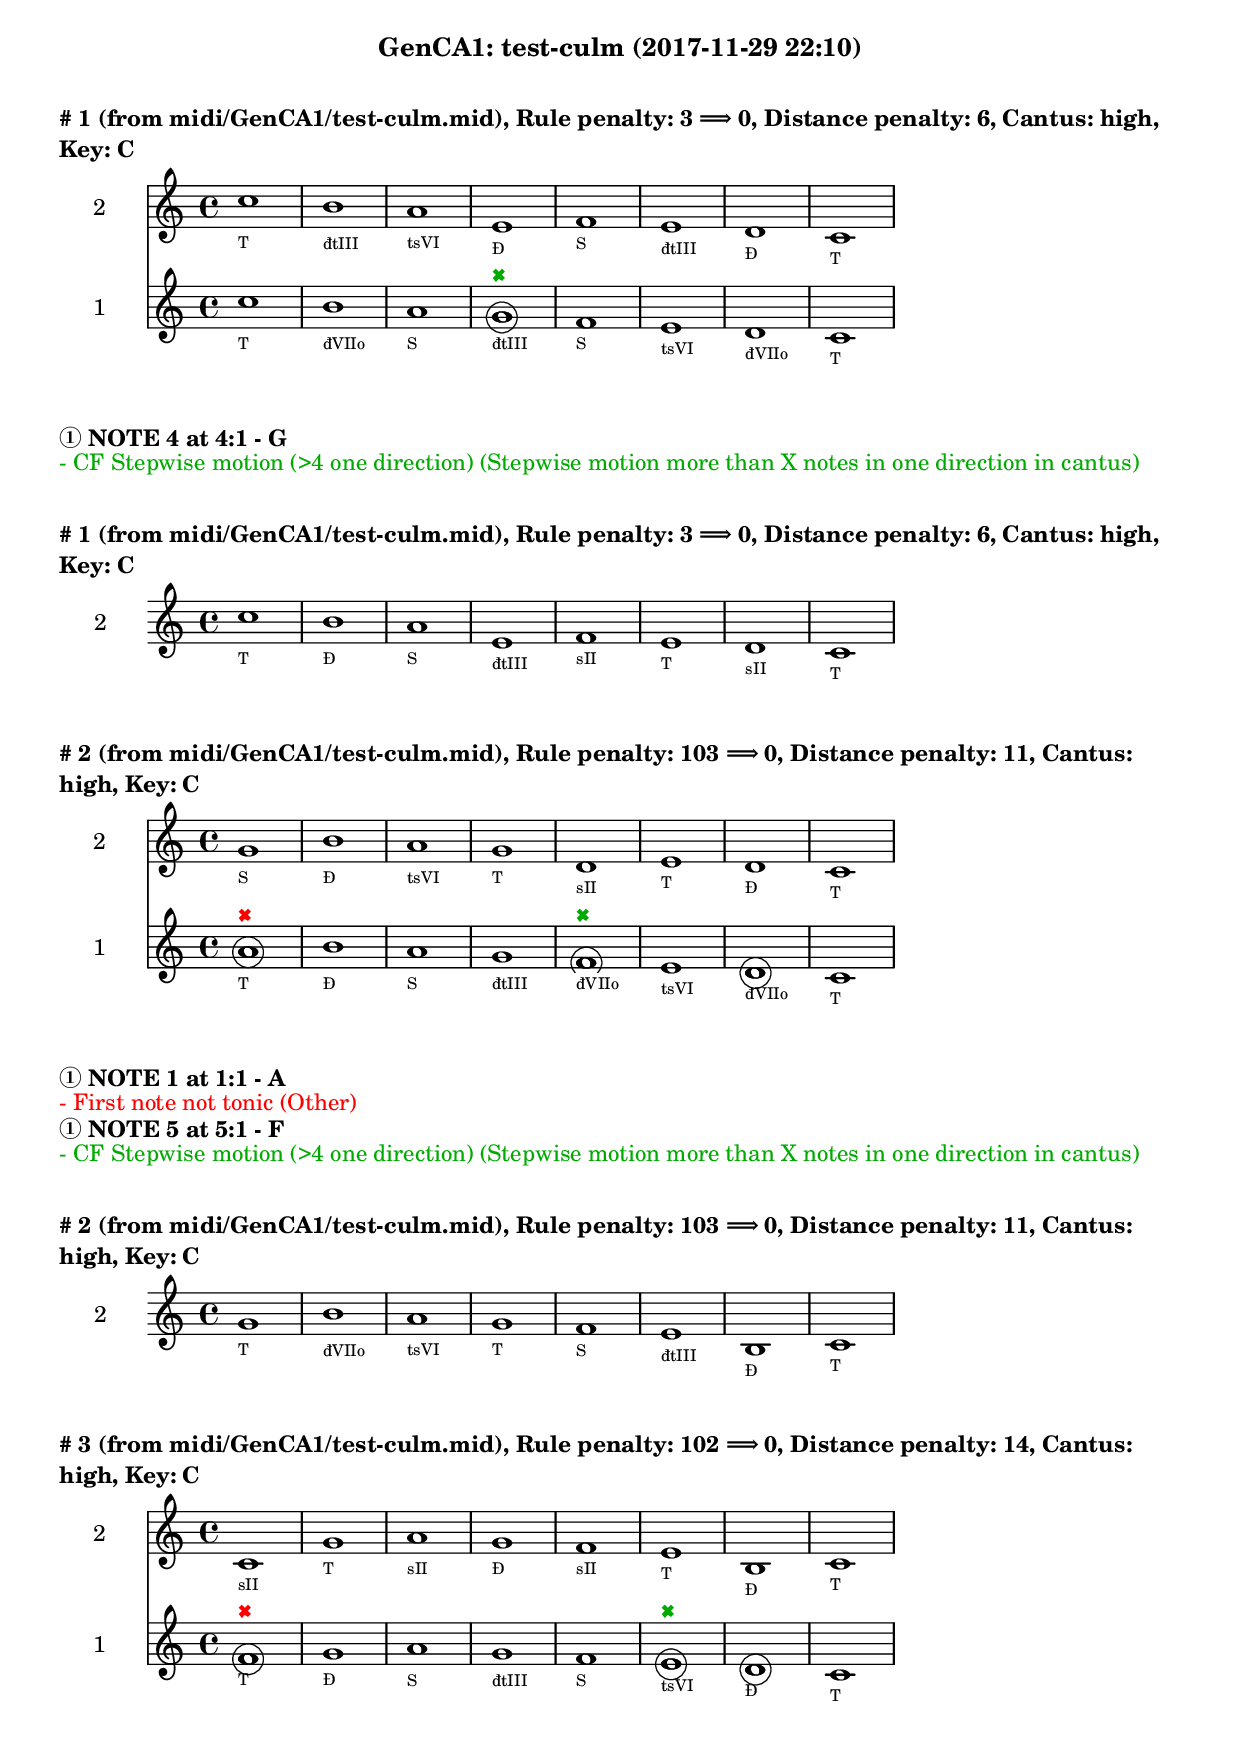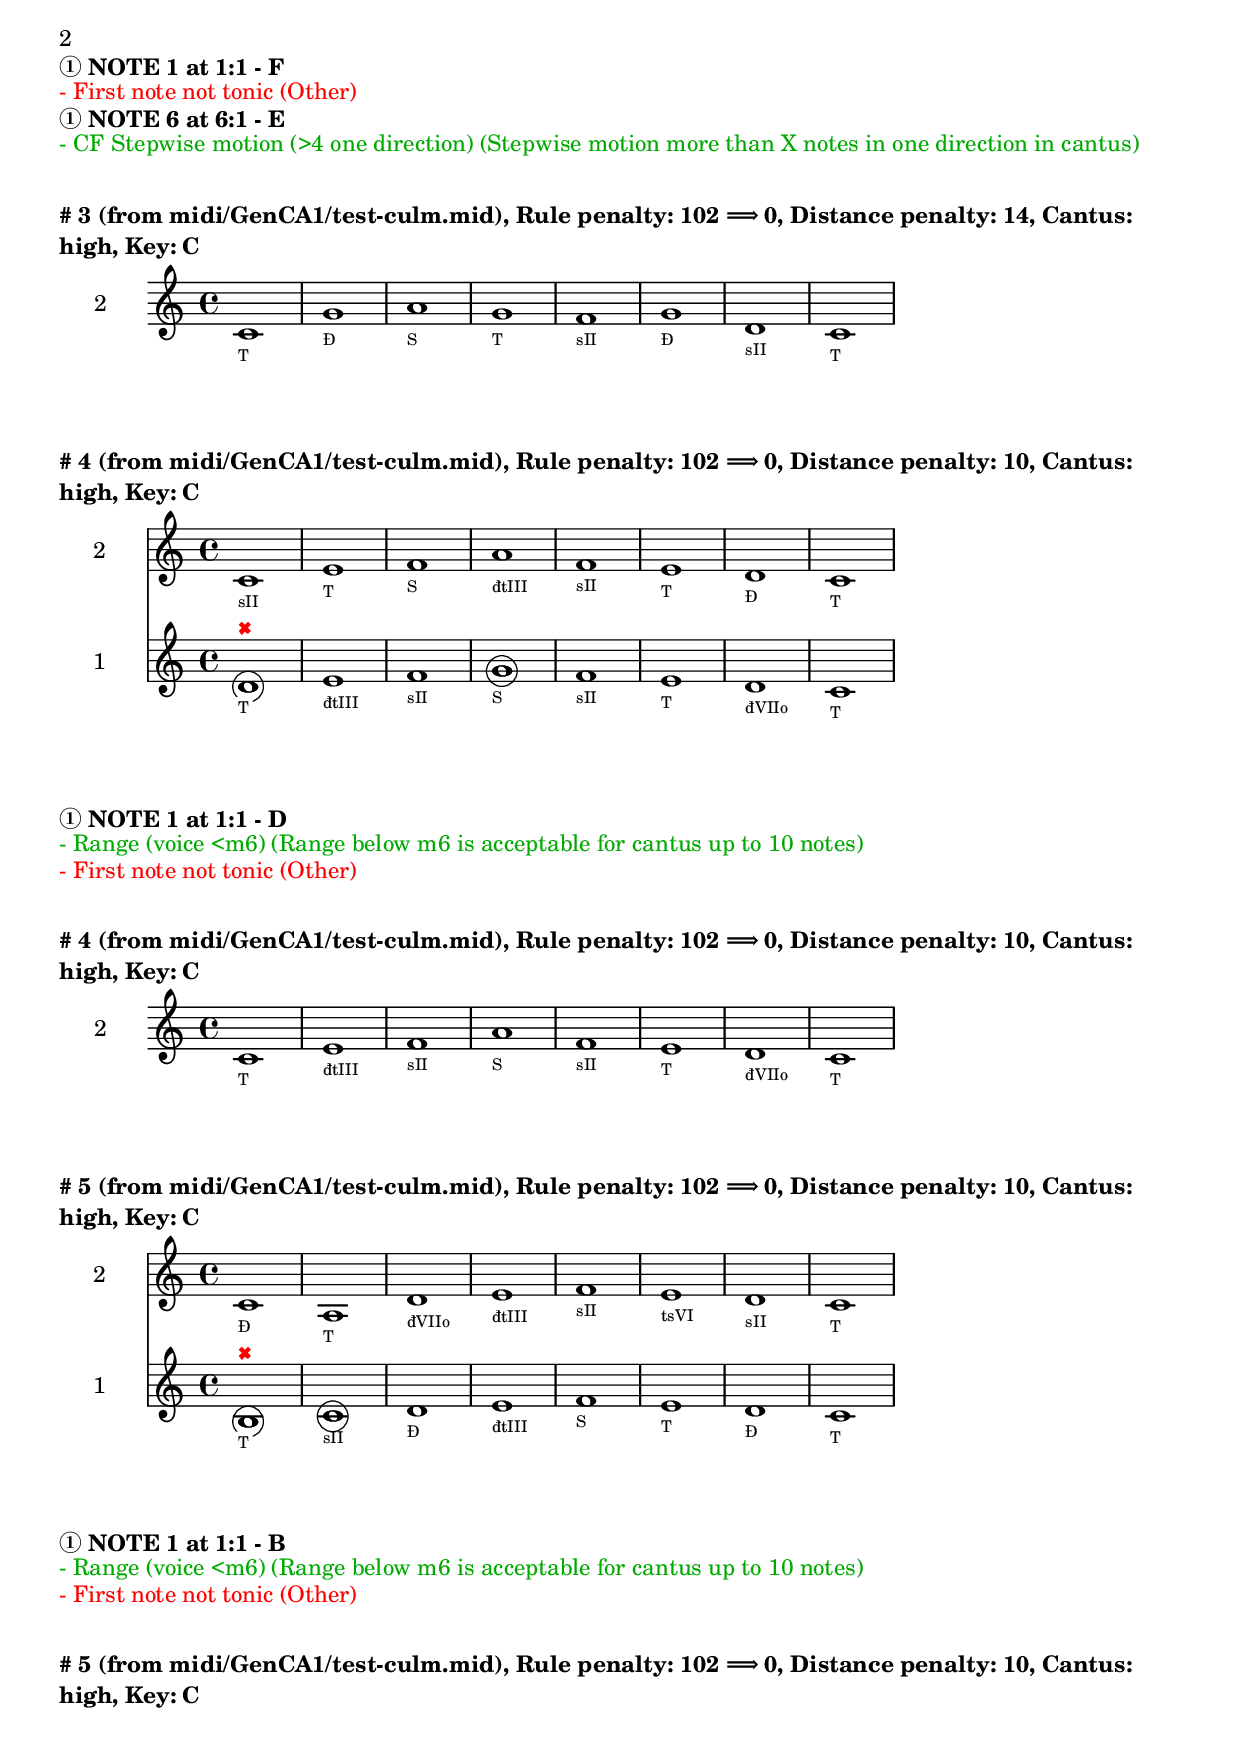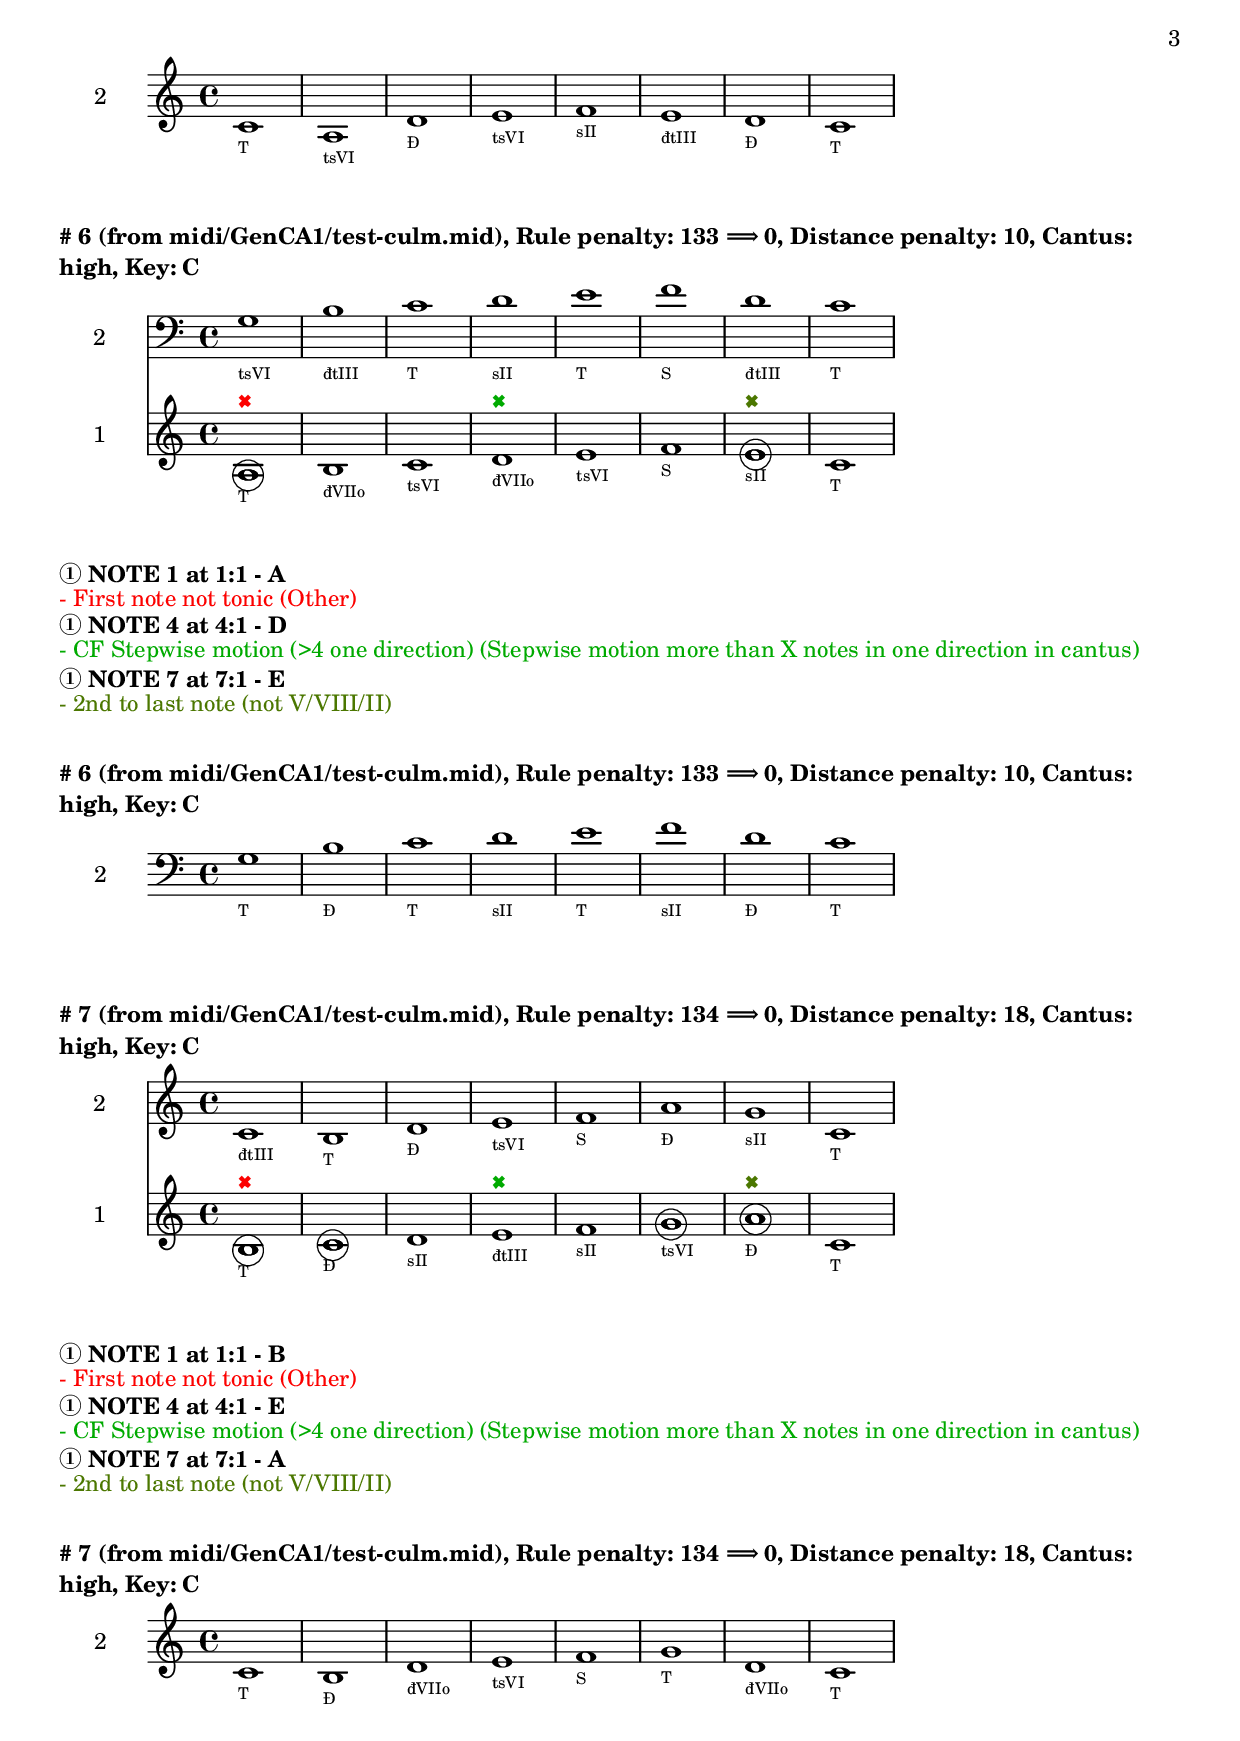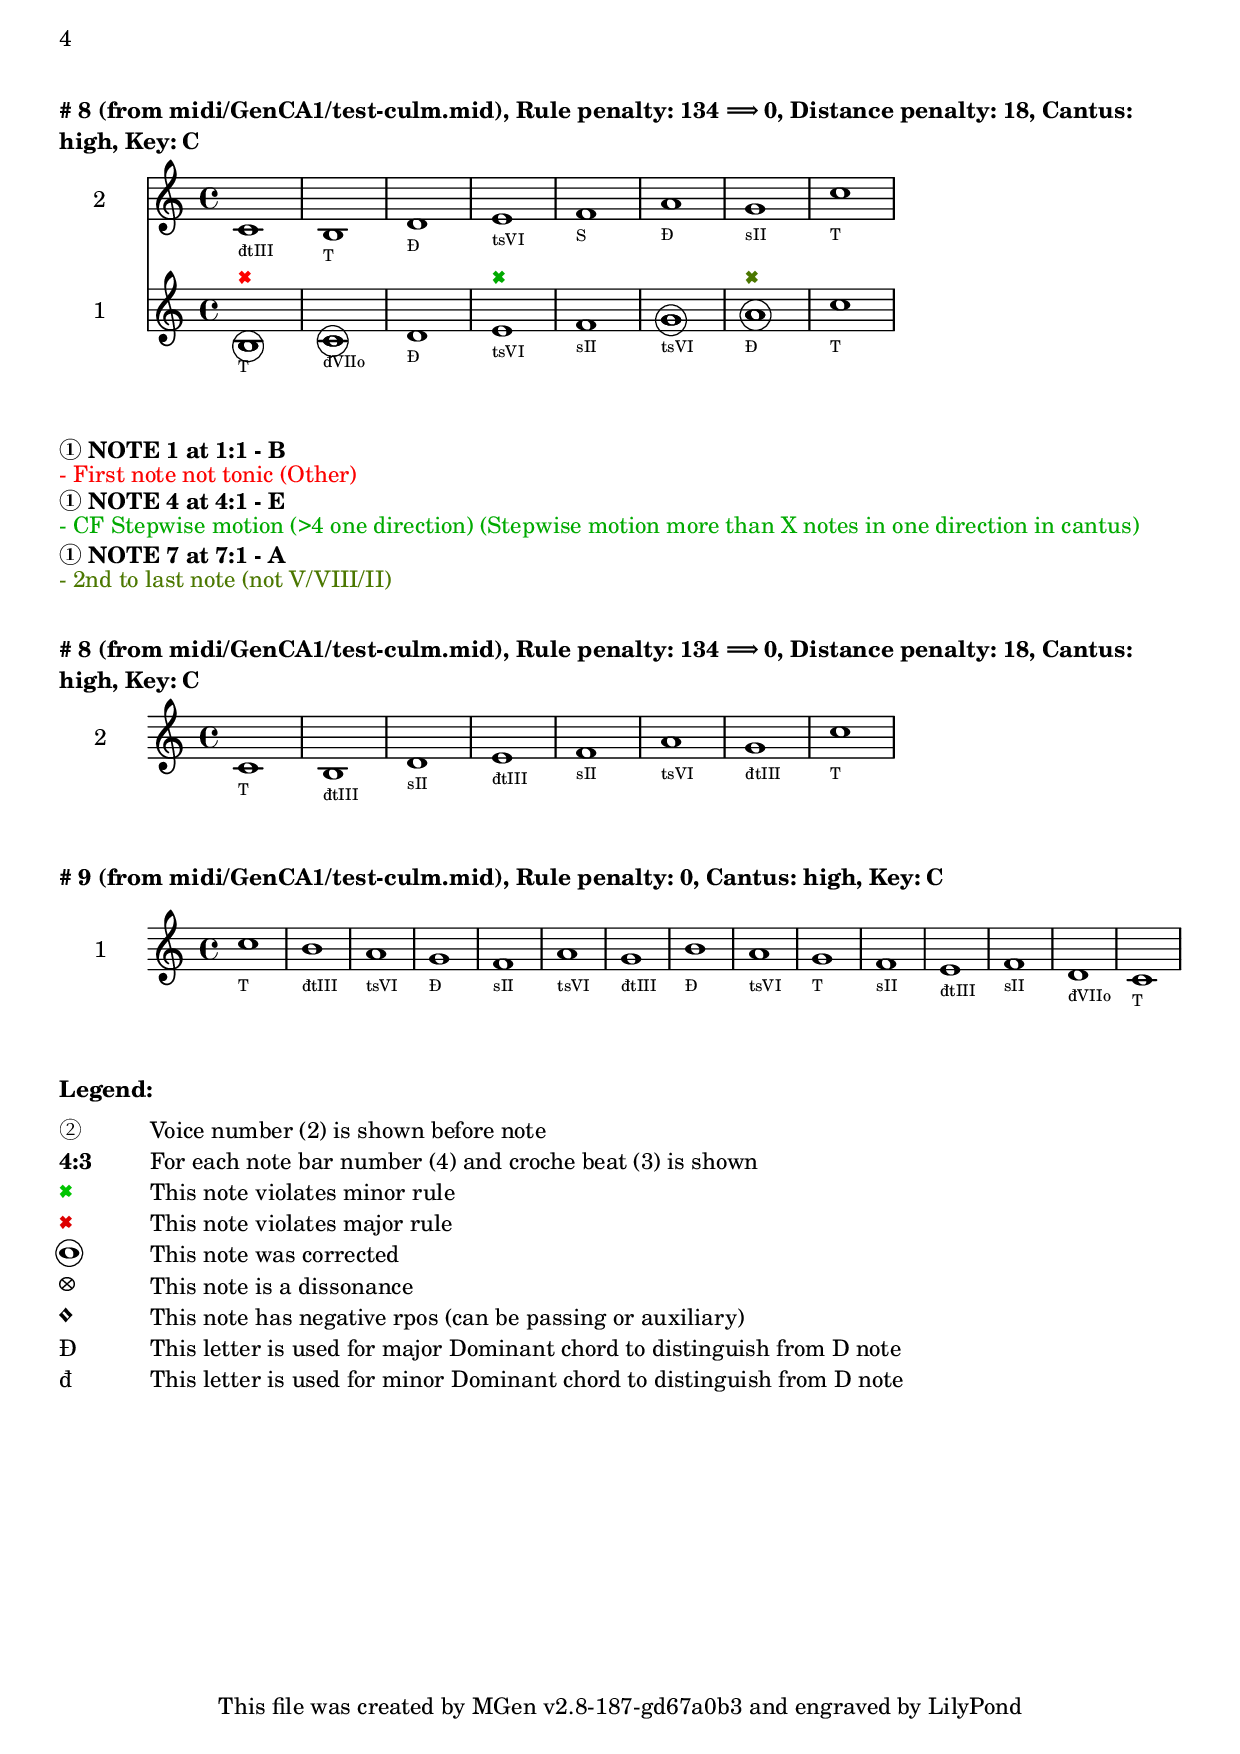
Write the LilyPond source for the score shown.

\version "2.18.2"
\language "english"
\paper { #(include-special-characters) }
circle =
\once \override NoteHead.stencil = #(lambda (grob)
    (let* ((note (ly:note-head::print grob))
           (combo-stencil (ly:stencil-add
               note
               (circle-stencil note 0.1 0.4))))
          (ly:make-stencil (ly:stencil-expr combo-stencil)
            (ly:stencil-extent note X)
            (ly:stencil-extent note Y))))
speakOn = {
  \override Stem.stencil =
    #(lambda (grob)
       (let* ((x-parent (ly:grob-parent grob X))
              (is-rest? (ly:grob? (ly:grob-object x-parent 'rest))))
         (if is-rest?
             empty-stencil
             (ly:stencil-combine-at-edge
              (ly:stem::print grob)
              Y
              (- (ly:grob-property grob 'direction))
              (grob-interpret-markup grob
                                     (markup #:center-align #:fontsize -4
                                             #:musicglyph "noteheads.s2cross"))
              -2.3))))
}

speakOff = {
  \revert Stem.stencil
  \revert Flag.stencil
}

#(define-markup-command (on-color layout props color arg) (color? markup?)
   (let* ((stencil (interpret-markup layout props arg))
          (X-ext (ly:stencil-extent stencil X))
          (Y-ext (ly:stencil-extent stencil Y)))
     (ly:stencil-add (ly:make-stencil
                      (list 'color color
                        (ly:stencil-expr (ly:round-filled-box X-ext Y-ext 0))
                        X-ext Y-ext)) stencil)))

\header {
  subtitle = "GenCA1: test-culm (2017-11-29 22:10)"
}

\markup \wordwrap \bold {
      \vspace #2
"#"1 (from midi/GenCA1/test-culm.mid), Rule penalty: 3  \char ##x27F9  0, Distance penalty: 6, Cantus: high, Key: C
}
<<
\new Staff {
  \set Staff.instrumentName = #"2"
  \clef "treble" \key c \major  \accidentalStyle modern-cautionary
  \time 4/4
  % \set Score.barNumberVisibility = #(every-nth-bar-number-visible 4)
  % \override Score.BarNumber.break-visibility = ##(#f #t #t)
  \new Voice \with {
  	\remove "Note_heads_engraver"
  	\consists "Completion_heads_engraver"
  	\remove "Rest_engraver"
  	\consists "Completion_rest_engraver"
  }

  {  \speakOff \revert NoteHead.style c''1
_\markup{ \teeny \on-color #(rgb-color 1 1 1) \pad-markup #0.4 \concat { T }  }
 \speakOff \revert NoteHead.style b'1
_\markup{ \teeny \on-color #(rgb-color 1 1 1) \pad-markup #0.4 \concat { \char ##x0111 tIII }  }
 \speakOff \revert NoteHead.style a'1
_\markup{ \teeny \on-color #(rgb-color 1 1 1) \pad-markup #0.4 \concat { tsVI }  }
 \speakOff \revert NoteHead.style e'1
_\markup{ \teeny \on-color #(rgb-color 1 1 1) \pad-markup #0.4 \concat { \char ##x00D0  }  }
 \speakOff \revert NoteHead.style f'1
_\markup{ \teeny \on-color #(rgb-color 1 1 1) \pad-markup #0.4 \concat { S }  }
 \speakOff \revert NoteHead.style e'1
_\markup{ \teeny \on-color #(rgb-color 1 1 1) \pad-markup #0.4 \concat { \char ##x0111 tIII }  }
 \speakOff \revert NoteHead.style d'1
_\markup{ \teeny \on-color #(rgb-color 1 1 1) \pad-markup #0.4 \concat { \char ##x00D0  }  }
 \speakOff \revert NoteHead.style c'1
_\markup{ \teeny \on-color #(rgb-color 1 1 1) \pad-markup #0.4 \concat { T }  }

  }
}
\new Staff {
  \set Staff.instrumentName = #"1"
  \clef "treble" \key c \major  \accidentalStyle modern-cautionary
  \time 4/4
  % \set Score.barNumberVisibility = #(every-nth-bar-number-visible 4)
  % \override Score.BarNumber.break-visibility = ##(#f #t #t)
  \new Voice \with {
  	\remove "Note_heads_engraver"
  	\consists "Completion_heads_engraver"
  	\remove "Rest_engraver"
  	\consists "Completion_rest_engraver"
  }

  {  \speakOff \revert NoteHead.style c''1
_\markup{ \teeny \on-color #(rgb-color 1 1 1) \pad-markup #0.4 \concat { T }  }
 \speakOff \revert NoteHead.style b'1
_\markup{ \teeny \on-color #(rgb-color 1 1 1) \pad-markup #0.4 \concat { \char ##x0111 VIIo }  }
 \speakOff \revert NoteHead.style a'1
_\markup{ \teeny \on-color #(rgb-color 1 1 1) \pad-markup #0.4 \concat { S }  }
 \speakOff \revert NoteHead.style  \circle g'1
_\markup{ \teeny \on-color #(rgb-color 1 1 1) \pad-markup #0.4 \concat { \char ##x0111 tIII }  }
^\markup{ \tiny \with-color #(rgb-color 0.000 0.667 0.000) \char ##x2716  }
 \speakOff \revert NoteHead.style f'1
_\markup{ \teeny \on-color #(rgb-color 1 1 1) \pad-markup #0.4 \concat { S }  }
 \speakOff \revert NoteHead.style e'1
_\markup{ \teeny \on-color #(rgb-color 1 1 1) \pad-markup #0.4 \concat { tsVI }  }
 \speakOff \revert NoteHead.style d'1
_\markup{ \teeny \on-color #(rgb-color 1 1 1) \pad-markup #0.4 \concat { \char ##x0111 VIIo }  }
 \speakOff \revert NoteHead.style c'1
_\markup{ \teeny \on-color #(rgb-color 1 1 1) \pad-markup #0.4 \concat { T }  }

  }
}
>>
\markup \wordwrap \bold {
  \char ##x2460 NOTE 4 at 4:1 - G

}
\markup \wordwrap \with-color #(rgb-color 0.000 0.667 0.000) {
  - CF Stepwise motion (>4 one direction) (Stepwise motion more than X notes in one direction in cantus)

}
\markup \wordwrap \bold {
      \vspace #2
"#"1 (from midi/GenCA1/test-culm.mid), Rule penalty: 3  \char ##x27F9  0, Distance penalty: 6, Cantus: high, Key: C
}
<<
\new Staff {
  \set Staff.instrumentName = #"2"
  \clef "treble" \key c \major  \accidentalStyle modern-cautionary
  \time 4/4
  % \set Score.barNumberVisibility = #(every-nth-bar-number-visible 4)
  % \override Score.BarNumber.break-visibility = ##(#f #t #t)
  \new Voice \with {
  	\remove "Note_heads_engraver"
  	\consists "Completion_heads_engraver"
  	\remove "Rest_engraver"
  	\consists "Completion_rest_engraver"
  }

  {  \speakOff \revert NoteHead.style c''1
_\markup{ \teeny \on-color #(rgb-color 1 1 1) \pad-markup #0.4 \concat { T }  }
 \speakOff \revert NoteHead.style b'1
_\markup{ \teeny \on-color #(rgb-color 1 1 1) \pad-markup #0.4 \concat { \char ##x00D0  }  }
 \speakOff \revert NoteHead.style a'1
_\markup{ \teeny \on-color #(rgb-color 1 1 1) \pad-markup #0.4 \concat { S }  }
 \speakOff \revert NoteHead.style e'1
_\markup{ \teeny \on-color #(rgb-color 1 1 1) \pad-markup #0.4 \concat { \char ##x0111 tIII }  }
 \speakOff \revert NoteHead.style f'1
_\markup{ \teeny \on-color #(rgb-color 1 1 1) \pad-markup #0.4 \concat { sII }  }
 \speakOff \revert NoteHead.style e'1
_\markup{ \teeny \on-color #(rgb-color 1 1 1) \pad-markup #0.4 \concat { T }  }
 \speakOff \revert NoteHead.style d'1
_\markup{ \teeny \on-color #(rgb-color 1 1 1) \pad-markup #0.4 \concat { sII }  }
 \speakOff \revert NoteHead.style c'1
_\markup{ \teeny \on-color #(rgb-color 1 1 1) \pad-markup #0.4 \concat { T }  }

  }
}
>>
\markup \wordwrap \bold {
      \vspace #2
"#"2 (from midi/GenCA1/test-culm.mid), Rule penalty: 103  \char ##x27F9  0, Distance penalty: 11, Cantus: high, Key: C
}
<<
\new Staff {
  \set Staff.instrumentName = #"2"
  \clef "treble" \key c \major  \accidentalStyle modern-cautionary
  \time 4/4
  % \set Score.barNumberVisibility = #(every-nth-bar-number-visible 4)
  % \override Score.BarNumber.break-visibility = ##(#f #t #t)
  \new Voice \with {
  	\remove "Note_heads_engraver"
  	\consists "Completion_heads_engraver"
  	\remove "Rest_engraver"
  	\consists "Completion_rest_engraver"
  }

  {  \speakOff \revert NoteHead.style g'1
_\markup{ \teeny \on-color #(rgb-color 1 1 1) \pad-markup #0.4 \concat { S }  }
 \speakOff \revert NoteHead.style b'1
_\markup{ \teeny \on-color #(rgb-color 1 1 1) \pad-markup #0.4 \concat { \char ##x00D0  }  }
 \speakOff \revert NoteHead.style a'1
_\markup{ \teeny \on-color #(rgb-color 1 1 1) \pad-markup #0.4 \concat { tsVI }  }
 \speakOff \revert NoteHead.style g'1
_\markup{ \teeny \on-color #(rgb-color 1 1 1) \pad-markup #0.4 \concat { T }  }
 \speakOff \revert NoteHead.style d'1
_\markup{ \teeny \on-color #(rgb-color 1 1 1) \pad-markup #0.4 \concat { sII }  }
 \speakOff \revert NoteHead.style e'1
_\markup{ \teeny \on-color #(rgb-color 1 1 1) \pad-markup #0.4 \concat { T }  }
 \speakOff \revert NoteHead.style d'1
_\markup{ \teeny \on-color #(rgb-color 1 1 1) \pad-markup #0.4 \concat { \char ##x00D0  }  }
 \speakOff \revert NoteHead.style c'1
_\markup{ \teeny \on-color #(rgb-color 1 1 1) \pad-markup #0.4 \concat { T }  }

  }
}
\new Staff {
  \set Staff.instrumentName = #"1"
  \clef "treble" \key c \major  \accidentalStyle modern-cautionary
  \time 4/4
  % \set Score.barNumberVisibility = #(every-nth-bar-number-visible 4)
  % \override Score.BarNumber.break-visibility = ##(#f #t #t)
  \new Voice \with {
  	\remove "Note_heads_engraver"
  	\consists "Completion_heads_engraver"
  	\remove "Rest_engraver"
  	\consists "Completion_rest_engraver"
  }

  {  \speakOff \revert NoteHead.style  \circle a'1
_\markup{ \teeny \on-color #(rgb-color 1 1 1) \pad-markup #0.4 \concat { T }  }
^\markup{ \tiny \with-color #(rgb-color 0.988 0.005 0.000) \char ##x2716  }
 \speakOff \revert NoteHead.style b'1
_\markup{ \teeny \on-color #(rgb-color 1 1 1) \pad-markup #0.4 \concat { \char ##x00D0  }  }
 \speakOff \revert NoteHead.style a'1
_\markup{ \teeny \on-color #(rgb-color 1 1 1) \pad-markup #0.4 \concat { S }  }
 \speakOff \revert NoteHead.style g'1
_\markup{ \teeny \on-color #(rgb-color 1 1 1) \pad-markup #0.4 \concat { \char ##x0111 tIII }  }
 \speakOff \revert NoteHead.style  \circle f'1
_\markup{ \teeny \on-color #(rgb-color 1 1 1) \pad-markup #0.4 \concat { \char ##x0111 VIIo }  }
^\markup{ \tiny \with-color #(rgb-color 0.000 0.667 0.000) \char ##x2716  }
 \speakOff \revert NoteHead.style e'1
_\markup{ \teeny \on-color #(rgb-color 1 1 1) \pad-markup #0.4 \concat { tsVI }  }
 \speakOff \revert NoteHead.style  \circle d'1
_\markup{ \teeny \on-color #(rgb-color 1 1 1) \pad-markup #0.4 \concat { \char ##x0111 VIIo }  }
 \speakOff \revert NoteHead.style c'1
_\markup{ \teeny \on-color #(rgb-color 1 1 1) \pad-markup #0.4 \concat { T }  }

  }
}
>>
\markup \wordwrap \bold {
  \char ##x2460 NOTE 1 at 1:1 - A

}
\markup \wordwrap \with-color #(rgb-color 0.988 0.005 0.000) {
  - First note not tonic (Other)

}
\markup \wordwrap \bold {
  \char ##x2460 NOTE 5 at 5:1 - F

}
\markup \wordwrap \with-color #(rgb-color 0.000 0.667 0.000) {
  - CF Stepwise motion (>4 one direction) (Stepwise motion more than X notes in one direction in cantus)

}
\markup \wordwrap \bold {
      \vspace #2
"#"2 (from midi/GenCA1/test-culm.mid), Rule penalty: 103  \char ##x27F9  0, Distance penalty: 11, Cantus: high, Key: C
}
<<
\new Staff {
  \set Staff.instrumentName = #"2"
  \clef "treble" \key c \major  \accidentalStyle modern-cautionary
  \time 4/4
  % \set Score.barNumberVisibility = #(every-nth-bar-number-visible 4)
  % \override Score.BarNumber.break-visibility = ##(#f #t #t)
  \new Voice \with {
  	\remove "Note_heads_engraver"
  	\consists "Completion_heads_engraver"
  	\remove "Rest_engraver"
  	\consists "Completion_rest_engraver"
  }

  {  \speakOff \revert NoteHead.style g'1
_\markup{ \teeny \on-color #(rgb-color 1 1 1) \pad-markup #0.4 \concat { T }  }
 \speakOff \revert NoteHead.style b'1
_\markup{ \teeny \on-color #(rgb-color 1 1 1) \pad-markup #0.4 \concat { \char ##x0111 VIIo }  }
 \speakOff \revert NoteHead.style a'1
_\markup{ \teeny \on-color #(rgb-color 1 1 1) \pad-markup #0.4 \concat { tsVI }  }
 \speakOff \revert NoteHead.style g'1
_\markup{ \teeny \on-color #(rgb-color 1 1 1) \pad-markup #0.4 \concat { T }  }
 \speakOff \revert NoteHead.style f'1
_\markup{ \teeny \on-color #(rgb-color 1 1 1) \pad-markup #0.4 \concat { S }  }
 \speakOff \revert NoteHead.style e'1
_\markup{ \teeny \on-color #(rgb-color 1 1 1) \pad-markup #0.4 \concat { \char ##x0111 tIII }  }
 \speakOff \revert NoteHead.style b1
_\markup{ \teeny \on-color #(rgb-color 1 1 1) \pad-markup #0.4 \concat { \char ##x00D0  }  }
 \speakOff \revert NoteHead.style c'1
_\markup{ \teeny \on-color #(rgb-color 1 1 1) \pad-markup #0.4 \concat { T }  }

  }
}
>>
\markup \wordwrap \bold {
      \vspace #2
"#"3 (from midi/GenCA1/test-culm.mid), Rule penalty: 102  \char ##x27F9  0, Distance penalty: 14, Cantus: high, Key: C
}
<<
\new Staff {
  \set Staff.instrumentName = #"2"
  \clef "treble" \key c \major  \accidentalStyle modern-cautionary
  \time 4/4
  % \set Score.barNumberVisibility = #(every-nth-bar-number-visible 4)
  % \override Score.BarNumber.break-visibility = ##(#f #t #t)
  \new Voice \with {
  	\remove "Note_heads_engraver"
  	\consists "Completion_heads_engraver"
  	\remove "Rest_engraver"
  	\consists "Completion_rest_engraver"
  }

  {  \speakOff \revert NoteHead.style c'1
_\markup{ \teeny \on-color #(rgb-color 1 1 1) \pad-markup #0.4 \concat { sII }  }
 \speakOff \revert NoteHead.style g'1
_\markup{ \teeny \on-color #(rgb-color 1 1 1) \pad-markup #0.4 \concat { T }  }
 \speakOff \revert NoteHead.style a'1
_\markup{ \teeny \on-color #(rgb-color 1 1 1) \pad-markup #0.4 \concat { sII }  }
 \speakOff \revert NoteHead.style g'1
_\markup{ \teeny \on-color #(rgb-color 1 1 1) \pad-markup #0.4 \concat { \char ##x00D0  }  }
 \speakOff \revert NoteHead.style f'1
_\markup{ \teeny \on-color #(rgb-color 1 1 1) \pad-markup #0.4 \concat { sII }  }
 \speakOff \revert NoteHead.style e'1
_\markup{ \teeny \on-color #(rgb-color 1 1 1) \pad-markup #0.4 \concat { T }  }
 \speakOff \revert NoteHead.style b1
_\markup{ \teeny \on-color #(rgb-color 1 1 1) \pad-markup #0.4 \concat { \char ##x00D0  }  }
 \speakOff \revert NoteHead.style c'1
_\markup{ \teeny \on-color #(rgb-color 1 1 1) \pad-markup #0.4 \concat { T }  }

  }
}
\new Staff {
  \set Staff.instrumentName = #"1"
  \clef "treble" \key c \major  \accidentalStyle modern-cautionary
  \time 4/4
  % \set Score.barNumberVisibility = #(every-nth-bar-number-visible 4)
  % \override Score.BarNumber.break-visibility = ##(#f #t #t)
  \new Voice \with {
  	\remove "Note_heads_engraver"
  	\consists "Completion_heads_engraver"
  	\remove "Rest_engraver"
  	\consists "Completion_rest_engraver"
  }

  {  \speakOff \revert NoteHead.style  \circle f'1
_\markup{ \teeny \on-color #(rgb-color 1 1 1) \pad-markup #0.4 \concat { T }  }
^\markup{ \tiny \with-color #(rgb-color 0.988 0.005 0.000) \char ##x2716  }
 \speakOff \revert NoteHead.style g'1
_\markup{ \teeny \on-color #(rgb-color 1 1 1) \pad-markup #0.4 \concat { \char ##x00D0  }  }
 \speakOff \revert NoteHead.style a'1
_\markup{ \teeny \on-color #(rgb-color 1 1 1) \pad-markup #0.4 \concat { S }  }
 \speakOff \revert NoteHead.style g'1
_\markup{ \teeny \on-color #(rgb-color 1 1 1) \pad-markup #0.4 \concat { \char ##x0111 tIII }  }
 \speakOff \revert NoteHead.style f'1
_\markup{ \teeny \on-color #(rgb-color 1 1 1) \pad-markup #0.4 \concat { S }  }
 \speakOff \revert NoteHead.style  \circle e'1
_\markup{ \teeny \on-color #(rgb-color 1 1 1) \pad-markup #0.4 \concat { tsVI }  }
^\markup{ \tiny \with-color #(rgb-color 0.000 0.667 0.000) \char ##x2716  }
 \speakOff \revert NoteHead.style  \circle d'1
_\markup{ \teeny \on-color #(rgb-color 1 1 1) \pad-markup #0.4 \concat { \char ##x00D0  }  }
 \speakOff \revert NoteHead.style c'1
_\markup{ \teeny \on-color #(rgb-color 1 1 1) \pad-markup #0.4 \concat { T }  }

  }
}
>>
\markup \wordwrap \bold {
  \char ##x2460 NOTE 1 at 1:1 - F

}
\markup \wordwrap \with-color #(rgb-color 0.988 0.005 0.000) {
  - First note not tonic (Other)

}
\markup \wordwrap \bold {
  \char ##x2460 NOTE 6 at 6:1 - E

}
\markup \wordwrap \with-color #(rgb-color 0.000 0.667 0.000) {
  - CF Stepwise motion (>4 one direction) (Stepwise motion more than X notes in one direction in cantus)

}
\markup \wordwrap \bold {
      \vspace #2
"#"3 (from midi/GenCA1/test-culm.mid), Rule penalty: 102  \char ##x27F9  0, Distance penalty: 14, Cantus: high, Key: C
}
<<
\new Staff {
  \set Staff.instrumentName = #"2"
  \clef "treble" \key c \major  \accidentalStyle modern-cautionary
  \time 4/4
  % \set Score.barNumberVisibility = #(every-nth-bar-number-visible 4)
  % \override Score.BarNumber.break-visibility = ##(#f #t #t)
  \new Voice \with {
  	\remove "Note_heads_engraver"
  	\consists "Completion_heads_engraver"
  	\remove "Rest_engraver"
  	\consists "Completion_rest_engraver"
  }

  {  \speakOff \revert NoteHead.style c'1
_\markup{ \teeny \on-color #(rgb-color 1 1 1) \pad-markup #0.4 \concat { T }  }
 \speakOff \revert NoteHead.style g'1
_\markup{ \teeny \on-color #(rgb-color 1 1 1) \pad-markup #0.4 \concat { \char ##x00D0  }  }
 \speakOff \revert NoteHead.style a'1
_\markup{ \teeny \on-color #(rgb-color 1 1 1) \pad-markup #0.4 \concat { S }  }
 \speakOff \revert NoteHead.style g'1
_\markup{ \teeny \on-color #(rgb-color 1 1 1) \pad-markup #0.4 \concat { T }  }
 \speakOff \revert NoteHead.style f'1
_\markup{ \teeny \on-color #(rgb-color 1 1 1) \pad-markup #0.4 \concat { sII }  }
 \speakOff \revert NoteHead.style g'1
_\markup{ \teeny \on-color #(rgb-color 1 1 1) \pad-markup #0.4 \concat { \char ##x00D0  }  }
 \speakOff \revert NoteHead.style d'1
_\markup{ \teeny \on-color #(rgb-color 1 1 1) \pad-markup #0.4 \concat { sII }  }
 \speakOff \revert NoteHead.style c'1
_\markup{ \teeny \on-color #(rgb-color 1 1 1) \pad-markup #0.4 \concat { T }  }

  }
}
>>
\markup \wordwrap \bold {
      \vspace #2
"#"4 (from midi/GenCA1/test-culm.mid), Rule penalty: 102  \char ##x27F9  0, Distance penalty: 10, Cantus: high, Key: C
}
<<
\new Staff {
  \set Staff.instrumentName = #"2"
  \clef "treble" \key c \major  \accidentalStyle modern-cautionary
  \time 4/4
  % \set Score.barNumberVisibility = #(every-nth-bar-number-visible 4)
  % \override Score.BarNumber.break-visibility = ##(#f #t #t)
  \new Voice \with {
  	\remove "Note_heads_engraver"
  	\consists "Completion_heads_engraver"
  	\remove "Rest_engraver"
  	\consists "Completion_rest_engraver"
  }

  {  \speakOff \revert NoteHead.style c'1
_\markup{ \teeny \on-color #(rgb-color 1 1 1) \pad-markup #0.4 \concat { sII }  }
 \speakOff \revert NoteHead.style e'1
_\markup{ \teeny \on-color #(rgb-color 1 1 1) \pad-markup #0.4 \concat { T }  }
 \speakOff \revert NoteHead.style f'1
_\markup{ \teeny \on-color #(rgb-color 1 1 1) \pad-markup #0.4 \concat { S }  }
 \speakOff \revert NoteHead.style a'1
_\markup{ \teeny \on-color #(rgb-color 1 1 1) \pad-markup #0.4 \concat { \char ##x0111 tIII }  }
 \speakOff \revert NoteHead.style f'1
_\markup{ \teeny \on-color #(rgb-color 1 1 1) \pad-markup #0.4 \concat { sII }  }
 \speakOff \revert NoteHead.style e'1
_\markup{ \teeny \on-color #(rgb-color 1 1 1) \pad-markup #0.4 \concat { T }  }
 \speakOff \revert NoteHead.style d'1
_\markup{ \teeny \on-color #(rgb-color 1 1 1) \pad-markup #0.4 \concat { \char ##x00D0  }  }
 \speakOff \revert NoteHead.style c'1
_\markup{ \teeny \on-color #(rgb-color 1 1 1) \pad-markup #0.4 \concat { T }  }

  }
}
\new Staff {
  \set Staff.instrumentName = #"1"
  \clef "treble" \key c \major  \accidentalStyle modern-cautionary
  \time 4/4
  % \set Score.barNumberVisibility = #(every-nth-bar-number-visible 4)
  % \override Score.BarNumber.break-visibility = ##(#f #t #t)
  \new Voice \with {
  	\remove "Note_heads_engraver"
  	\consists "Completion_heads_engraver"
  	\remove "Rest_engraver"
  	\consists "Completion_rest_engraver"
  }

  {  \speakOff \revert NoteHead.style  \circle d'1
_\markup{ \teeny \on-color #(rgb-color 1 1 1) \pad-markup #0.4 \concat { T }  }
^\markup{ \tiny \with-color #(rgb-color 0.988 0.005 0.000) \char ##x2716  }
 \speakOff \revert NoteHead.style e'1
_\markup{ \teeny \on-color #(rgb-color 1 1 1) \pad-markup #0.4 \concat { \char ##x0111 tIII }  }
 \speakOff \revert NoteHead.style f'1
_\markup{ \teeny \on-color #(rgb-color 1 1 1) \pad-markup #0.4 \concat { sII }  }
 \speakOff \revert NoteHead.style  \circle g'1
_\markup{ \teeny \on-color #(rgb-color 1 1 1) \pad-markup #0.4 \concat { S }  }
 \speakOff \revert NoteHead.style f'1
_\markup{ \teeny \on-color #(rgb-color 1 1 1) \pad-markup #0.4 \concat { sII }  }
 \speakOff \revert NoteHead.style e'1
_\markup{ \teeny \on-color #(rgb-color 1 1 1) \pad-markup #0.4 \concat { T }  }
 \speakOff \revert NoteHead.style d'1
_\markup{ \teeny \on-color #(rgb-color 1 1 1) \pad-markup #0.4 \concat { \char ##x0111 VIIo }  }
 \speakOff \revert NoteHead.style c'1
_\markup{ \teeny \on-color #(rgb-color 1 1 1) \pad-markup #0.4 \concat { T }  }

  }
}
>>
\markup \wordwrap \bold {
  \char ##x2460 NOTE 1 at 1:1 - D

}
\markup \wordwrap \with-color #(rgb-color 0.000 0.667 0.000) {
  - Range (voice <m6) (Range below m6 is acceptable for cantus up to 10 notes)

}
\markup \wordwrap \with-color #(rgb-color 0.988 0.005 0.000) {
  - First note not tonic (Other)

}
\markup \wordwrap \bold {
      \vspace #2
"#"4 (from midi/GenCA1/test-culm.mid), Rule penalty: 102  \char ##x27F9  0, Distance penalty: 10, Cantus: high, Key: C
}
<<
\new Staff {
  \set Staff.instrumentName = #"2"
  \clef "treble" \key c \major  \accidentalStyle modern-cautionary
  \time 4/4
  % \set Score.barNumberVisibility = #(every-nth-bar-number-visible 4)
  % \override Score.BarNumber.break-visibility = ##(#f #t #t)
  \new Voice \with {
  	\remove "Note_heads_engraver"
  	\consists "Completion_heads_engraver"
  	\remove "Rest_engraver"
  	\consists "Completion_rest_engraver"
  }

  {  \speakOff \revert NoteHead.style c'1
_\markup{ \teeny \on-color #(rgb-color 1 1 1) \pad-markup #0.4 \concat { T }  }
 \speakOff \revert NoteHead.style e'1
_\markup{ \teeny \on-color #(rgb-color 1 1 1) \pad-markup #0.4 \concat { \char ##x0111 tIII }  }
 \speakOff \revert NoteHead.style f'1
_\markup{ \teeny \on-color #(rgb-color 1 1 1) \pad-markup #0.4 \concat { sII }  }
 \speakOff \revert NoteHead.style a'1
_\markup{ \teeny \on-color #(rgb-color 1 1 1) \pad-markup #0.4 \concat { S }  }
 \speakOff \revert NoteHead.style f'1
_\markup{ \teeny \on-color #(rgb-color 1 1 1) \pad-markup #0.4 \concat { sII }  }
 \speakOff \revert NoteHead.style e'1
_\markup{ \teeny \on-color #(rgb-color 1 1 1) \pad-markup #0.4 \concat { T }  }
 \speakOff \revert NoteHead.style d'1
_\markup{ \teeny \on-color #(rgb-color 1 1 1) \pad-markup #0.4 \concat { \char ##x0111 VIIo }  }
 \speakOff \revert NoteHead.style c'1
_\markup{ \teeny \on-color #(rgb-color 1 1 1) \pad-markup #0.4 \concat { T }  }

  }
}
>>
\markup \wordwrap \bold {
      \vspace #2
"#"5 (from midi/GenCA1/test-culm.mid), Rule penalty: 102  \char ##x27F9  0, Distance penalty: 10, Cantus: high, Key: C
}
<<
\new Staff {
  \set Staff.instrumentName = #"2"
  \clef "treble" \key c \major  \accidentalStyle modern-cautionary
  \time 4/4
  % \set Score.barNumberVisibility = #(every-nth-bar-number-visible 4)
  % \override Score.BarNumber.break-visibility = ##(#f #t #t)
  \new Voice \with {
  	\remove "Note_heads_engraver"
  	\consists "Completion_heads_engraver"
  	\remove "Rest_engraver"
  	\consists "Completion_rest_engraver"
  }

  {  \speakOff \revert NoteHead.style c'1
_\markup{ \teeny \on-color #(rgb-color 1 1 1) \pad-markup #0.4 \concat { \char ##x00D0  }  }
 \speakOff \revert NoteHead.style a1
_\markup{ \teeny \on-color #(rgb-color 1 1 1) \pad-markup #0.4 \concat { T }  }
 \speakOff \revert NoteHead.style d'1
_\markup{ \teeny \on-color #(rgb-color 1 1 1) \pad-markup #0.4 \concat { \char ##x0111 VIIo }  }
 \speakOff \revert NoteHead.style e'1
_\markup{ \teeny \on-color #(rgb-color 1 1 1) \pad-markup #0.4 \concat { \char ##x0111 tIII }  }
 \speakOff \revert NoteHead.style f'1
_\markup{ \teeny \on-color #(rgb-color 1 1 1) \pad-markup #0.4 \concat { sII }  }
 \speakOff \revert NoteHead.style e'1
_\markup{ \teeny \on-color #(rgb-color 1 1 1) \pad-markup #0.4 \concat { tsVI }  }
 \speakOff \revert NoteHead.style d'1
_\markup{ \teeny \on-color #(rgb-color 1 1 1) \pad-markup #0.4 \concat { sII }  }
 \speakOff \revert NoteHead.style c'1
_\markup{ \teeny \on-color #(rgb-color 1 1 1) \pad-markup #0.4 \concat { T }  }

  }
}
\new Staff {
  \set Staff.instrumentName = #"1"
  \clef "treble" \key c \major  \accidentalStyle modern-cautionary
  \time 4/4
  % \set Score.barNumberVisibility = #(every-nth-bar-number-visible 4)
  % \override Score.BarNumber.break-visibility = ##(#f #t #t)
  \new Voice \with {
  	\remove "Note_heads_engraver"
  	\consists "Completion_heads_engraver"
  	\remove "Rest_engraver"
  	\consists "Completion_rest_engraver"
  }

  {  \speakOff \revert NoteHead.style  \circle b1
_\markup{ \teeny \on-color #(rgb-color 1 1 1) \pad-markup #0.4 \concat { T }  }
^\markup{ \tiny \with-color #(rgb-color 0.988 0.005 0.000) \char ##x2716  }
 \speakOff \revert NoteHead.style  \circle c'1
_\markup{ \teeny \on-color #(rgb-color 1 1 1) \pad-markup #0.4 \concat { sII }  }
 \speakOff \revert NoteHead.style d'1
_\markup{ \teeny \on-color #(rgb-color 1 1 1) \pad-markup #0.4 \concat { \char ##x00D0  }  }
 \speakOff \revert NoteHead.style e'1
_\markup{ \teeny \on-color #(rgb-color 1 1 1) \pad-markup #0.4 \concat { \char ##x0111 tIII }  }
 \speakOff \revert NoteHead.style f'1
_\markup{ \teeny \on-color #(rgb-color 1 1 1) \pad-markup #0.4 \concat { S }  }
 \speakOff \revert NoteHead.style e'1
_\markup{ \teeny \on-color #(rgb-color 1 1 1) \pad-markup #0.4 \concat { T }  }
 \speakOff \revert NoteHead.style d'1
_\markup{ \teeny \on-color #(rgb-color 1 1 1) \pad-markup #0.4 \concat { \char ##x00D0  }  }
 \speakOff \revert NoteHead.style c'1
_\markup{ \teeny \on-color #(rgb-color 1 1 1) \pad-markup #0.4 \concat { T }  }

  }
}
>>
\markup \wordwrap \bold {
  \char ##x2460 NOTE 1 at 1:1 - B

}
\markup \wordwrap \with-color #(rgb-color 0.000 0.667 0.000) {
  - Range (voice <m6) (Range below m6 is acceptable for cantus up to 10 notes)

}
\markup \wordwrap \with-color #(rgb-color 0.988 0.005 0.000) {
  - First note not tonic (Other)

}
\markup \wordwrap \bold {
      \vspace #2
"#"5 (from midi/GenCA1/test-culm.mid), Rule penalty: 102  \char ##x27F9  0, Distance penalty: 10, Cantus: high, Key: C
}
<<
\new Staff {
  \set Staff.instrumentName = #"2"
  \clef "treble" \key c \major  \accidentalStyle modern-cautionary
  \time 4/4
  % \set Score.barNumberVisibility = #(every-nth-bar-number-visible 4)
  % \override Score.BarNumber.break-visibility = ##(#f #t #t)
  \new Voice \with {
  	\remove "Note_heads_engraver"
  	\consists "Completion_heads_engraver"
  	\remove "Rest_engraver"
  	\consists "Completion_rest_engraver"
  }

  {  \speakOff \revert NoteHead.style c'1
_\markup{ \teeny \on-color #(rgb-color 1 1 1) \pad-markup #0.4 \concat { T }  }
 \speakOff \revert NoteHead.style a1
_\markup{ \teeny \on-color #(rgb-color 1 1 1) \pad-markup #0.4 \concat { tsVI }  }
 \speakOff \revert NoteHead.style d'1
_\markup{ \teeny \on-color #(rgb-color 1 1 1) \pad-markup #0.4 \concat { \char ##x00D0  }  }
 \speakOff \revert NoteHead.style e'1
_\markup{ \teeny \on-color #(rgb-color 1 1 1) \pad-markup #0.4 \concat { tsVI }  }
 \speakOff \revert NoteHead.style f'1
_\markup{ \teeny \on-color #(rgb-color 1 1 1) \pad-markup #0.4 \concat { sII }  }
 \speakOff \revert NoteHead.style e'1
_\markup{ \teeny \on-color #(rgb-color 1 1 1) \pad-markup #0.4 \concat { \char ##x0111 tIII }  }
 \speakOff \revert NoteHead.style d'1
_\markup{ \teeny \on-color #(rgb-color 1 1 1) \pad-markup #0.4 \concat { \char ##x00D0  }  }
 \speakOff \revert NoteHead.style c'1
_\markup{ \teeny \on-color #(rgb-color 1 1 1) \pad-markup #0.4 \concat { T }  }

  }
}
>>
\markup \wordwrap \bold {
      \vspace #2
"#"6 (from midi/GenCA1/test-culm.mid), Rule penalty: 133  \char ##x27F9  0, Distance penalty: 10, Cantus: high, Key: C
}
<<
\new Staff {
  \set Staff.instrumentName = #"2"
  \clef "bass" \key c \major  \accidentalStyle modern-cautionary
  \time 4/4
  % \set Score.barNumberVisibility = #(every-nth-bar-number-visible 4)
  % \override Score.BarNumber.break-visibility = ##(#f #t #t)
  \new Voice \with {
  	\remove "Note_heads_engraver"
  	\consists "Completion_heads_engraver"
  	\remove "Rest_engraver"
  	\consists "Completion_rest_engraver"
  }

  {  \speakOff \revert NoteHead.style g1
_\markup{ \teeny \on-color #(rgb-color 1 1 1) \pad-markup #0.4 \concat { tsVI }  }
 \speakOff \revert NoteHead.style b1
_\markup{ \teeny \on-color #(rgb-color 1 1 1) \pad-markup #0.4 \concat { \char ##x0111 tIII }  }
 \speakOff \revert NoteHead.style c'1
_\markup{ \teeny \on-color #(rgb-color 1 1 1) \pad-markup #0.4 \concat { T }  }
 \speakOff \revert NoteHead.style d'1
_\markup{ \teeny \on-color #(rgb-color 1 1 1) \pad-markup #0.4 \concat { sII }  }
 \speakOff \revert NoteHead.style e'1
_\markup{ \teeny \on-color #(rgb-color 1 1 1) \pad-markup #0.4 \concat { T }  }
 \speakOff \revert NoteHead.style f'1
_\markup{ \teeny \on-color #(rgb-color 1 1 1) \pad-markup #0.4 \concat { S }  }
 \speakOff \revert NoteHead.style d'1
_\markup{ \teeny \on-color #(rgb-color 1 1 1) \pad-markup #0.4 \concat { \char ##x0111 tIII }  }
 \speakOff \revert NoteHead.style c'1
_\markup{ \teeny \on-color #(rgb-color 1 1 1) \pad-markup #0.4 \concat { T }  }

  }
}
\new Staff {
  \set Staff.instrumentName = #"1"
  \clef "treble" \key c \major  \accidentalStyle modern-cautionary
  \time 4/4
  % \set Score.barNumberVisibility = #(every-nth-bar-number-visible 4)
  % \override Score.BarNumber.break-visibility = ##(#f #t #t)
  \new Voice \with {
  	\remove "Note_heads_engraver"
  	\consists "Completion_heads_engraver"
  	\remove "Rest_engraver"
  	\consists "Completion_rest_engraver"
  }

  {  \speakOff \revert NoteHead.style  \circle a1
_\markup{ \teeny \on-color #(rgb-color 1 1 1) \pad-markup #0.4 \concat { T }  }
^\markup{ \tiny \with-color #(rgb-color 0.988 0.005 0.000) \char ##x2716  }
 \speakOff \revert NoteHead.style b1
_\markup{ \teeny \on-color #(rgb-color 1 1 1) \pad-markup #0.4 \concat { \char ##x0111 VIIo }  }
 \speakOff \revert NoteHead.style c'1
_\markup{ \teeny \on-color #(rgb-color 1 1 1) \pad-markup #0.4 \concat { tsVI }  }
 \speakOff \revert NoteHead.style d'1
_\markup{ \teeny \on-color #(rgb-color 1 1 1) \pad-markup #0.4 \concat { \char ##x0111 VIIo }  }
^\markup{ \tiny \with-color #(rgb-color 0.000 0.667 0.000) \char ##x2716  }
 \speakOff \revert NoteHead.style e'1
_\markup{ \teeny \on-color #(rgb-color 1 1 1) \pad-markup #0.4 \concat { tsVI }  }
 \speakOff \revert NoteHead.style f'1
_\markup{ \teeny \on-color #(rgb-color 1 1 1) \pad-markup #0.4 \concat { S }  }
 \speakOff \revert NoteHead.style  \circle e'1
_\markup{ \teeny \on-color #(rgb-color 1 1 1) \pad-markup #0.4 \concat { sII }  }
^\markup{ \tiny \with-color #(rgb-color 0.294 0.468 0.000) \char ##x2716  }
 \speakOff \revert NoteHead.style c'1
_\markup{ \teeny \on-color #(rgb-color 1 1 1) \pad-markup #0.4 \concat { T }  }

  }
}
>>
\markup \wordwrap \bold {
  \char ##x2460 NOTE 1 at 1:1 - A

}
\markup \wordwrap \with-color #(rgb-color 0.988 0.005 0.000) {
  - First note not tonic (Other)

}
\markup \wordwrap \bold {
  \char ##x2460 NOTE 4 at 4:1 - D

}
\markup \wordwrap \with-color #(rgb-color 0.000 0.667 0.000) {
  - CF Stepwise motion (>4 one direction) (Stepwise motion more than X notes in one direction in cantus)

}
\markup \wordwrap \bold {
  \char ##x2460 NOTE 7 at 7:1 - E

}
\markup \wordwrap \with-color #(rgb-color 0.294 0.468 0.000) {
  - 2nd to last note (not V/VIII/II)

}
\markup \wordwrap \bold {
      \vspace #2
"#"6 (from midi/GenCA1/test-culm.mid), Rule penalty: 133  \char ##x27F9  0, Distance penalty: 10, Cantus: high, Key: C
}
<<
\new Staff {
  \set Staff.instrumentName = #"2"
  \clef "bass" \key c \major  \accidentalStyle modern-cautionary
  \time 4/4
  % \set Score.barNumberVisibility = #(every-nth-bar-number-visible 4)
  % \override Score.BarNumber.break-visibility = ##(#f #t #t)
  \new Voice \with {
  	\remove "Note_heads_engraver"
  	\consists "Completion_heads_engraver"
  	\remove "Rest_engraver"
  	\consists "Completion_rest_engraver"
  }

  {  \speakOff \revert NoteHead.style g1
_\markup{ \teeny \on-color #(rgb-color 1 1 1) \pad-markup #0.4 \concat { T }  }
 \speakOff \revert NoteHead.style b1
_\markup{ \teeny \on-color #(rgb-color 1 1 1) \pad-markup #0.4 \concat { \char ##x00D0  }  }
 \speakOff \revert NoteHead.style c'1
_\markup{ \teeny \on-color #(rgb-color 1 1 1) \pad-markup #0.4 \concat { T }  }
 \speakOff \revert NoteHead.style d'1
_\markup{ \teeny \on-color #(rgb-color 1 1 1) \pad-markup #0.4 \concat { sII }  }
 \speakOff \revert NoteHead.style e'1
_\markup{ \teeny \on-color #(rgb-color 1 1 1) \pad-markup #0.4 \concat { T }  }
 \speakOff \revert NoteHead.style f'1
_\markup{ \teeny \on-color #(rgb-color 1 1 1) \pad-markup #0.4 \concat { sII }  }
 \speakOff \revert NoteHead.style d'1
_\markup{ \teeny \on-color #(rgb-color 1 1 1) \pad-markup #0.4 \concat { \char ##x00D0  }  }
 \speakOff \revert NoteHead.style c'1
_\markup{ \teeny \on-color #(rgb-color 1 1 1) \pad-markup #0.4 \concat { T }  }

  }
}
>>
\markup \wordwrap \bold {
      \vspace #2
"#"7 (from midi/GenCA1/test-culm.mid), Rule penalty: 134  \char ##x27F9  0, Distance penalty: 18, Cantus: high, Key: C
}
<<
\new Staff {
  \set Staff.instrumentName = #"2"
  \clef "treble" \key c \major  \accidentalStyle modern-cautionary
  \time 4/4
  % \set Score.barNumberVisibility = #(every-nth-bar-number-visible 4)
  % \override Score.BarNumber.break-visibility = ##(#f #t #t)
  \new Voice \with {
  	\remove "Note_heads_engraver"
  	\consists "Completion_heads_engraver"
  	\remove "Rest_engraver"
  	\consists "Completion_rest_engraver"
  }

  {  \speakOff \revert NoteHead.style c'1
_\markup{ \teeny \on-color #(rgb-color 1 1 1) \pad-markup #0.4 \concat { \char ##x0111 tIII }  }
 \speakOff \revert NoteHead.style b1
_\markup{ \teeny \on-color #(rgb-color 1 1 1) \pad-markup #0.4 \concat { T }  }
 \speakOff \revert NoteHead.style d'1
_\markup{ \teeny \on-color #(rgb-color 1 1 1) \pad-markup #0.4 \concat { \char ##x00D0  }  }
 \speakOff \revert NoteHead.style e'1
_\markup{ \teeny \on-color #(rgb-color 1 1 1) \pad-markup #0.4 \concat { tsVI }  }
 \speakOff \revert NoteHead.style f'1
_\markup{ \teeny \on-color #(rgb-color 1 1 1) \pad-markup #0.4 \concat { S }  }
 \speakOff \revert NoteHead.style a'1
_\markup{ \teeny \on-color #(rgb-color 1 1 1) \pad-markup #0.4 \concat { \char ##x00D0  }  }
 \speakOff \revert NoteHead.style g'1
_\markup{ \teeny \on-color #(rgb-color 1 1 1) \pad-markup #0.4 \concat { sII }  }
 \speakOff \revert NoteHead.style c'1
_\markup{ \teeny \on-color #(rgb-color 1 1 1) \pad-markup #0.4 \concat { T }  }

  }
}
\new Staff {
  \set Staff.instrumentName = #"1"
  \clef "treble" \key c \major  \accidentalStyle modern-cautionary
  \time 4/4
  % \set Score.barNumberVisibility = #(every-nth-bar-number-visible 4)
  % \override Score.BarNumber.break-visibility = ##(#f #t #t)
  \new Voice \with {
  	\remove "Note_heads_engraver"
  	\consists "Completion_heads_engraver"
  	\remove "Rest_engraver"
  	\consists "Completion_rest_engraver"
  }

  {  \speakOff \revert NoteHead.style  \circle b1
_\markup{ \teeny \on-color #(rgb-color 1 1 1) \pad-markup #0.4 \concat { T }  }
^\markup{ \tiny \with-color #(rgb-color 0.988 0.005 0.000) \char ##x2716  }
 \speakOff \revert NoteHead.style  \circle c'1
_\markup{ \teeny \on-color #(rgb-color 1 1 1) \pad-markup #0.4 \concat { \char ##x00D0  }  }
 \speakOff \revert NoteHead.style d'1
_\markup{ \teeny \on-color #(rgb-color 1 1 1) \pad-markup #0.4 \concat { sII }  }
 \speakOff \revert NoteHead.style e'1
_\markup{ \teeny \on-color #(rgb-color 1 1 1) \pad-markup #0.4 \concat { \char ##x0111 tIII }  }
^\markup{ \tiny \with-color #(rgb-color 0.000 0.667 0.000) \char ##x2716  }
 \speakOff \revert NoteHead.style f'1
_\markup{ \teeny \on-color #(rgb-color 1 1 1) \pad-markup #0.4 \concat { sII }  }
 \speakOff \revert NoteHead.style  \circle g'1
_\markup{ \teeny \on-color #(rgb-color 1 1 1) \pad-markup #0.4 \concat { tsVI }  }
 \speakOff \revert NoteHead.style  \circle a'1
_\markup{ \teeny \on-color #(rgb-color 1 1 1) \pad-markup #0.4 \concat { \char ##x00D0  }  }
^\markup{ \tiny \with-color #(rgb-color 0.294 0.468 0.000) \char ##x2716  }
 \speakOff \revert NoteHead.style c'1
_\markup{ \teeny \on-color #(rgb-color 1 1 1) \pad-markup #0.4 \concat { T }  }

  }
}
>>
\markup \wordwrap \bold {
  \char ##x2460 NOTE 1 at 1:1 - B

}
\markup \wordwrap \with-color #(rgb-color 0.988 0.005 0.000) {
  - First note not tonic (Other)

}
\markup \wordwrap \bold {
  \char ##x2460 NOTE 4 at 4:1 - E

}
\markup \wordwrap \with-color #(rgb-color 0.000 0.667 0.000) {
  - CF Stepwise motion (>4 one direction) (Stepwise motion more than X notes in one direction in cantus)

}
\markup \wordwrap \bold {
  \char ##x2460 NOTE 7 at 7:1 - A

}
\markup \wordwrap \with-color #(rgb-color 0.294 0.468 0.000) {
  - 2nd to last note (not V/VIII/II)

}
\markup \wordwrap \bold {
      \vspace #2
"#"7 (from midi/GenCA1/test-culm.mid), Rule penalty: 134  \char ##x27F9  0, Distance penalty: 18, Cantus: high, Key: C
}
<<
\new Staff {
  \set Staff.instrumentName = #"2"
  \clef "treble" \key c \major  \accidentalStyle modern-cautionary
  \time 4/4
  % \set Score.barNumberVisibility = #(every-nth-bar-number-visible 4)
  % \override Score.BarNumber.break-visibility = ##(#f #t #t)
  \new Voice \with {
  	\remove "Note_heads_engraver"
  	\consists "Completion_heads_engraver"
  	\remove "Rest_engraver"
  	\consists "Completion_rest_engraver"
  }

  {  \speakOff \revert NoteHead.style c'1
_\markup{ \teeny \on-color #(rgb-color 1 1 1) \pad-markup #0.4 \concat { T }  }
 \speakOff \revert NoteHead.style b1
_\markup{ \teeny \on-color #(rgb-color 1 1 1) \pad-markup #0.4 \concat { \char ##x00D0  }  }
 \speakOff \revert NoteHead.style d'1
_\markup{ \teeny \on-color #(rgb-color 1 1 1) \pad-markup #0.4 \concat { \char ##x0111 VIIo }  }
 \speakOff \revert NoteHead.style e'1
_\markup{ \teeny \on-color #(rgb-color 1 1 1) \pad-markup #0.4 \concat { tsVI }  }
 \speakOff \revert NoteHead.style f'1
_\markup{ \teeny \on-color #(rgb-color 1 1 1) \pad-markup #0.4 \concat { S }  }
 \speakOff \revert NoteHead.style g'1
_\markup{ \teeny \on-color #(rgb-color 1 1 1) \pad-markup #0.4 \concat { T }  }
 \speakOff \revert NoteHead.style d'1
_\markup{ \teeny \on-color #(rgb-color 1 1 1) \pad-markup #0.4 \concat { \char ##x0111 VIIo }  }
 \speakOff \revert NoteHead.style c'1
_\markup{ \teeny \on-color #(rgb-color 1 1 1) \pad-markup #0.4 \concat { T }  }

  }
}
>>
\markup \wordwrap \bold {
      \vspace #2
"#"8 (from midi/GenCA1/test-culm.mid), Rule penalty: 134  \char ##x27F9  0, Distance penalty: 18, Cantus: high, Key: C
}
<<
\new Staff {
  \set Staff.instrumentName = #"2"
  \clef "treble" \key c \major  \accidentalStyle modern-cautionary
  \time 4/4
  % \set Score.barNumberVisibility = #(every-nth-bar-number-visible 4)
  % \override Score.BarNumber.break-visibility = ##(#f #t #t)
  \new Voice \with {
  	\remove "Note_heads_engraver"
  	\consists "Completion_heads_engraver"
  	\remove "Rest_engraver"
  	\consists "Completion_rest_engraver"
  }

  {  \speakOff \revert NoteHead.style c'1
_\markup{ \teeny \on-color #(rgb-color 1 1 1) \pad-markup #0.4 \concat { \char ##x0111 tIII }  }
 \speakOff \revert NoteHead.style b1
_\markup{ \teeny \on-color #(rgb-color 1 1 1) \pad-markup #0.4 \concat { T }  }
 \speakOff \revert NoteHead.style d'1
_\markup{ \teeny \on-color #(rgb-color 1 1 1) \pad-markup #0.4 \concat { \char ##x00D0  }  }
 \speakOff \revert NoteHead.style e'1
_\markup{ \teeny \on-color #(rgb-color 1 1 1) \pad-markup #0.4 \concat { tsVI }  }
 \speakOff \revert NoteHead.style f'1
_\markup{ \teeny \on-color #(rgb-color 1 1 1) \pad-markup #0.4 \concat { S }  }
 \speakOff \revert NoteHead.style a'1
_\markup{ \teeny \on-color #(rgb-color 1 1 1) \pad-markup #0.4 \concat { \char ##x00D0  }  }
 \speakOff \revert NoteHead.style g'1
_\markup{ \teeny \on-color #(rgb-color 1 1 1) \pad-markup #0.4 \concat { sII }  }
 \speakOff \revert NoteHead.style c''1
_\markup{ \teeny \on-color #(rgb-color 1 1 1) \pad-markup #0.4 \concat { T }  }

  }
}
\new Staff {
  \set Staff.instrumentName = #"1"
  \clef "treble" \key c \major  \accidentalStyle modern-cautionary
  \time 4/4
  % \set Score.barNumberVisibility = #(every-nth-bar-number-visible 4)
  % \override Score.BarNumber.break-visibility = ##(#f #t #t)
  \new Voice \with {
  	\remove "Note_heads_engraver"
  	\consists "Completion_heads_engraver"
  	\remove "Rest_engraver"
  	\consists "Completion_rest_engraver"
  }

  {  \speakOff \revert NoteHead.style  \circle b1
_\markup{ \teeny \on-color #(rgb-color 1 1 1) \pad-markup #0.4 \concat { T }  }
^\markup{ \tiny \with-color #(rgb-color 0.988 0.005 0.000) \char ##x2716  }
 \speakOff \revert NoteHead.style  \circle c'1
_\markup{ \teeny \on-color #(rgb-color 1 1 1) \pad-markup #0.4 \concat { \char ##x0111 VIIo }  }
 \speakOff \revert NoteHead.style d'1
_\markup{ \teeny \on-color #(rgb-color 1 1 1) \pad-markup #0.4 \concat { \char ##x00D0  }  }
 \speakOff \revert NoteHead.style e'1
_\markup{ \teeny \on-color #(rgb-color 1 1 1) \pad-markup #0.4 \concat { tsVI }  }
^\markup{ \tiny \with-color #(rgb-color 0.000 0.667 0.000) \char ##x2716  }
 \speakOff \revert NoteHead.style f'1
_\markup{ \teeny \on-color #(rgb-color 1 1 1) \pad-markup #0.4 \concat { sII }  }
 \speakOff \revert NoteHead.style  \circle g'1
_\markup{ \teeny \on-color #(rgb-color 1 1 1) \pad-markup #0.4 \concat { tsVI }  }
 \speakOff \revert NoteHead.style  \circle a'1
_\markup{ \teeny \on-color #(rgb-color 1 1 1) \pad-markup #0.4 \concat { \char ##x00D0  }  }
^\markup{ \tiny \with-color #(rgb-color 0.294 0.468 0.000) \char ##x2716  }
 \speakOff \revert NoteHead.style c''1
_\markup{ \teeny \on-color #(rgb-color 1 1 1) \pad-markup #0.4 \concat { T }  }

  }
}
>>
\markup \wordwrap \bold {
  \char ##x2460 NOTE 1 at 1:1 - B

}
\markup \wordwrap \with-color #(rgb-color 0.988 0.005 0.000) {
  - First note not tonic (Other)

}
\markup \wordwrap \bold {
  \char ##x2460 NOTE 4 at 4:1 - E

}
\markup \wordwrap \with-color #(rgb-color 0.000 0.667 0.000) {
  - CF Stepwise motion (>4 one direction) (Stepwise motion more than X notes in one direction in cantus)

}
\markup \wordwrap \bold {
  \char ##x2460 NOTE 7 at 7:1 - A

}
\markup \wordwrap \with-color #(rgb-color 0.294 0.468 0.000) {
  - 2nd to last note (not V/VIII/II)

}
\markup \wordwrap \bold {
      \vspace #2
"#"8 (from midi/GenCA1/test-culm.mid), Rule penalty: 134  \char ##x27F9  0, Distance penalty: 18, Cantus: high, Key: C
}
<<
\new Staff {
  \set Staff.instrumentName = #"2"
  \clef "treble" \key c \major  \accidentalStyle modern-cautionary
  \time 4/4
  % \set Score.barNumberVisibility = #(every-nth-bar-number-visible 4)
  % \override Score.BarNumber.break-visibility = ##(#f #t #t)
  \new Voice \with {
  	\remove "Note_heads_engraver"
  	\consists "Completion_heads_engraver"
  	\remove "Rest_engraver"
  	\consists "Completion_rest_engraver"
  }

  {  \speakOff \revert NoteHead.style c'1
_\markup{ \teeny \on-color #(rgb-color 1 1 1) \pad-markup #0.4 \concat { T }  }
 \speakOff \revert NoteHead.style b1
_\markup{ \teeny \on-color #(rgb-color 1 1 1) \pad-markup #0.4 \concat { \char ##x0111 tIII }  }
 \speakOff \revert NoteHead.style d'1
_\markup{ \teeny \on-color #(rgb-color 1 1 1) \pad-markup #0.4 \concat { sII }  }
 \speakOff \revert NoteHead.style e'1
_\markup{ \teeny \on-color #(rgb-color 1 1 1) \pad-markup #0.4 \concat { \char ##x0111 tIII }  }
 \speakOff \revert NoteHead.style f'1
_\markup{ \teeny \on-color #(rgb-color 1 1 1) \pad-markup #0.4 \concat { sII }  }
 \speakOff \revert NoteHead.style a'1
_\markup{ \teeny \on-color #(rgb-color 1 1 1) \pad-markup #0.4 \concat { tsVI }  }
 \speakOff \revert NoteHead.style g'1
_\markup{ \teeny \on-color #(rgb-color 1 1 1) \pad-markup #0.4 \concat { \char ##x0111 tIII }  }
 \speakOff \revert NoteHead.style c''1
_\markup{ \teeny \on-color #(rgb-color 1 1 1) \pad-markup #0.4 \concat { T }  }

  }
}
>>
\markup \wordwrap \bold {
      \vspace #2
"#"9 (from midi/GenCA1/test-culm.mid), Rule penalty: 0, Cantus: high, Key: C
}
<<
\new Staff {
  \set Staff.instrumentName = #"1"
  \clef "treble" \key c \major  \accidentalStyle modern-cautionary
  \time 4/4
  % \set Score.barNumberVisibility = #(every-nth-bar-number-visible 4)
  % \override Score.BarNumber.break-visibility = ##(#f #t #t)
  \new Voice \with {
  	\remove "Note_heads_engraver"
  	\consists "Completion_heads_engraver"
  	\remove "Rest_engraver"
  	\consists "Completion_rest_engraver"
  }

  {  \speakOff \revert NoteHead.style c''1
_\markup{ \teeny \on-color #(rgb-color 1 1 1) \pad-markup #0.4 \concat { T }  }
 \speakOff \revert NoteHead.style b'1
_\markup{ \teeny \on-color #(rgb-color 1 1 1) \pad-markup #0.4 \concat { \char ##x0111 tIII }  }
 \speakOff \revert NoteHead.style a'1
_\markup{ \teeny \on-color #(rgb-color 1 1 1) \pad-markup #0.4 \concat { tsVI }  }
 \speakOff \revert NoteHead.style g'1
_\markup{ \teeny \on-color #(rgb-color 1 1 1) \pad-markup #0.4 \concat { \char ##x00D0  }  }
 \speakOff \revert NoteHead.style f'1
_\markup{ \teeny \on-color #(rgb-color 1 1 1) \pad-markup #0.4 \concat { sII }  }
 \speakOff \revert NoteHead.style a'1
_\markup{ \teeny \on-color #(rgb-color 1 1 1) \pad-markup #0.4 \concat { tsVI }  }
 \speakOff \revert NoteHead.style g'1
_\markup{ \teeny \on-color #(rgb-color 1 1 1) \pad-markup #0.4 \concat { \char ##x0111 tIII }  }
 \speakOff \revert NoteHead.style b'1
_\markup{ \teeny \on-color #(rgb-color 1 1 1) \pad-markup #0.4 \concat { \char ##x00D0  }  }
 \speakOff \revert NoteHead.style a'1
_\markup{ \teeny \on-color #(rgb-color 1 1 1) \pad-markup #0.4 \concat { tsVI }  }
 \speakOff \revert NoteHead.style g'1
_\markup{ \teeny \on-color #(rgb-color 1 1 1) \pad-markup #0.4 \concat { T }  }
 \speakOff \revert NoteHead.style f'1
_\markup{ \teeny \on-color #(rgb-color 1 1 1) \pad-markup #0.4 \concat { sII }  }
 \speakOff \revert NoteHead.style e'1
_\markup{ \teeny \on-color #(rgb-color 1 1 1) \pad-markup #0.4 \concat { \char ##x0111 tIII }  }
 \speakOff \revert NoteHead.style f'1
_\markup{ \teeny \on-color #(rgb-color 1 1 1) \pad-markup #0.4 \concat { sII }  }
 \speakOff \revert NoteHead.style d'1
_\markup{ \teeny \on-color #(rgb-color 1 1 1) \pad-markup #0.4 \concat { \char ##x0111 VIIo }  }
 \speakOff \revert NoteHead.style c'1
_\markup{ \teeny \on-color #(rgb-color 1 1 1) \pad-markup #0.4 \concat { T }  }

  }
}
>>
\header {tagline = "This file was created by MGen v2.8-187-gd67a0b3 and engraved by LilyPond"}
\markup { 
  \vspace #2
  \bold Legend:
} 

\markup {
  \line {
  \vspace #1
    \column {
      \char ##x2461
      \bold 4:3
      \raise #0.3 \tiny \with-color #(rgb-color 0.000 0.767 0.000) \char ##x2716
      \raise #0.3 \tiny \with-color #(rgb-color 0.867 0.0 0.000) \char ##x2716
      \raise #0.9 \circle \note #"1" #1
      \raise #0.9 \musicglyph #"noteheads.s2xcircle"
      \raise #0.9 \musicglyph #"noteheads.s0harmonic"
      \char ##x00D0
      \char ##x0111
    }
    \hspace #5
    \column {
      "Voice number (2) is shown before note"
      "For each note bar number (4) and croche beat (3) is shown"
      "This note violates minor rule"
      "This note violates major rule"
      "This note was corrected"
      "This note is a dissonance"
      "This note has negative rpos (can be passing or auxiliary)"
      "This letter is used for major Dominant chord to distinguish from D note"
      "This letter is used for minor Dominant chord to distinguish from D note"
    }
  }
} 

